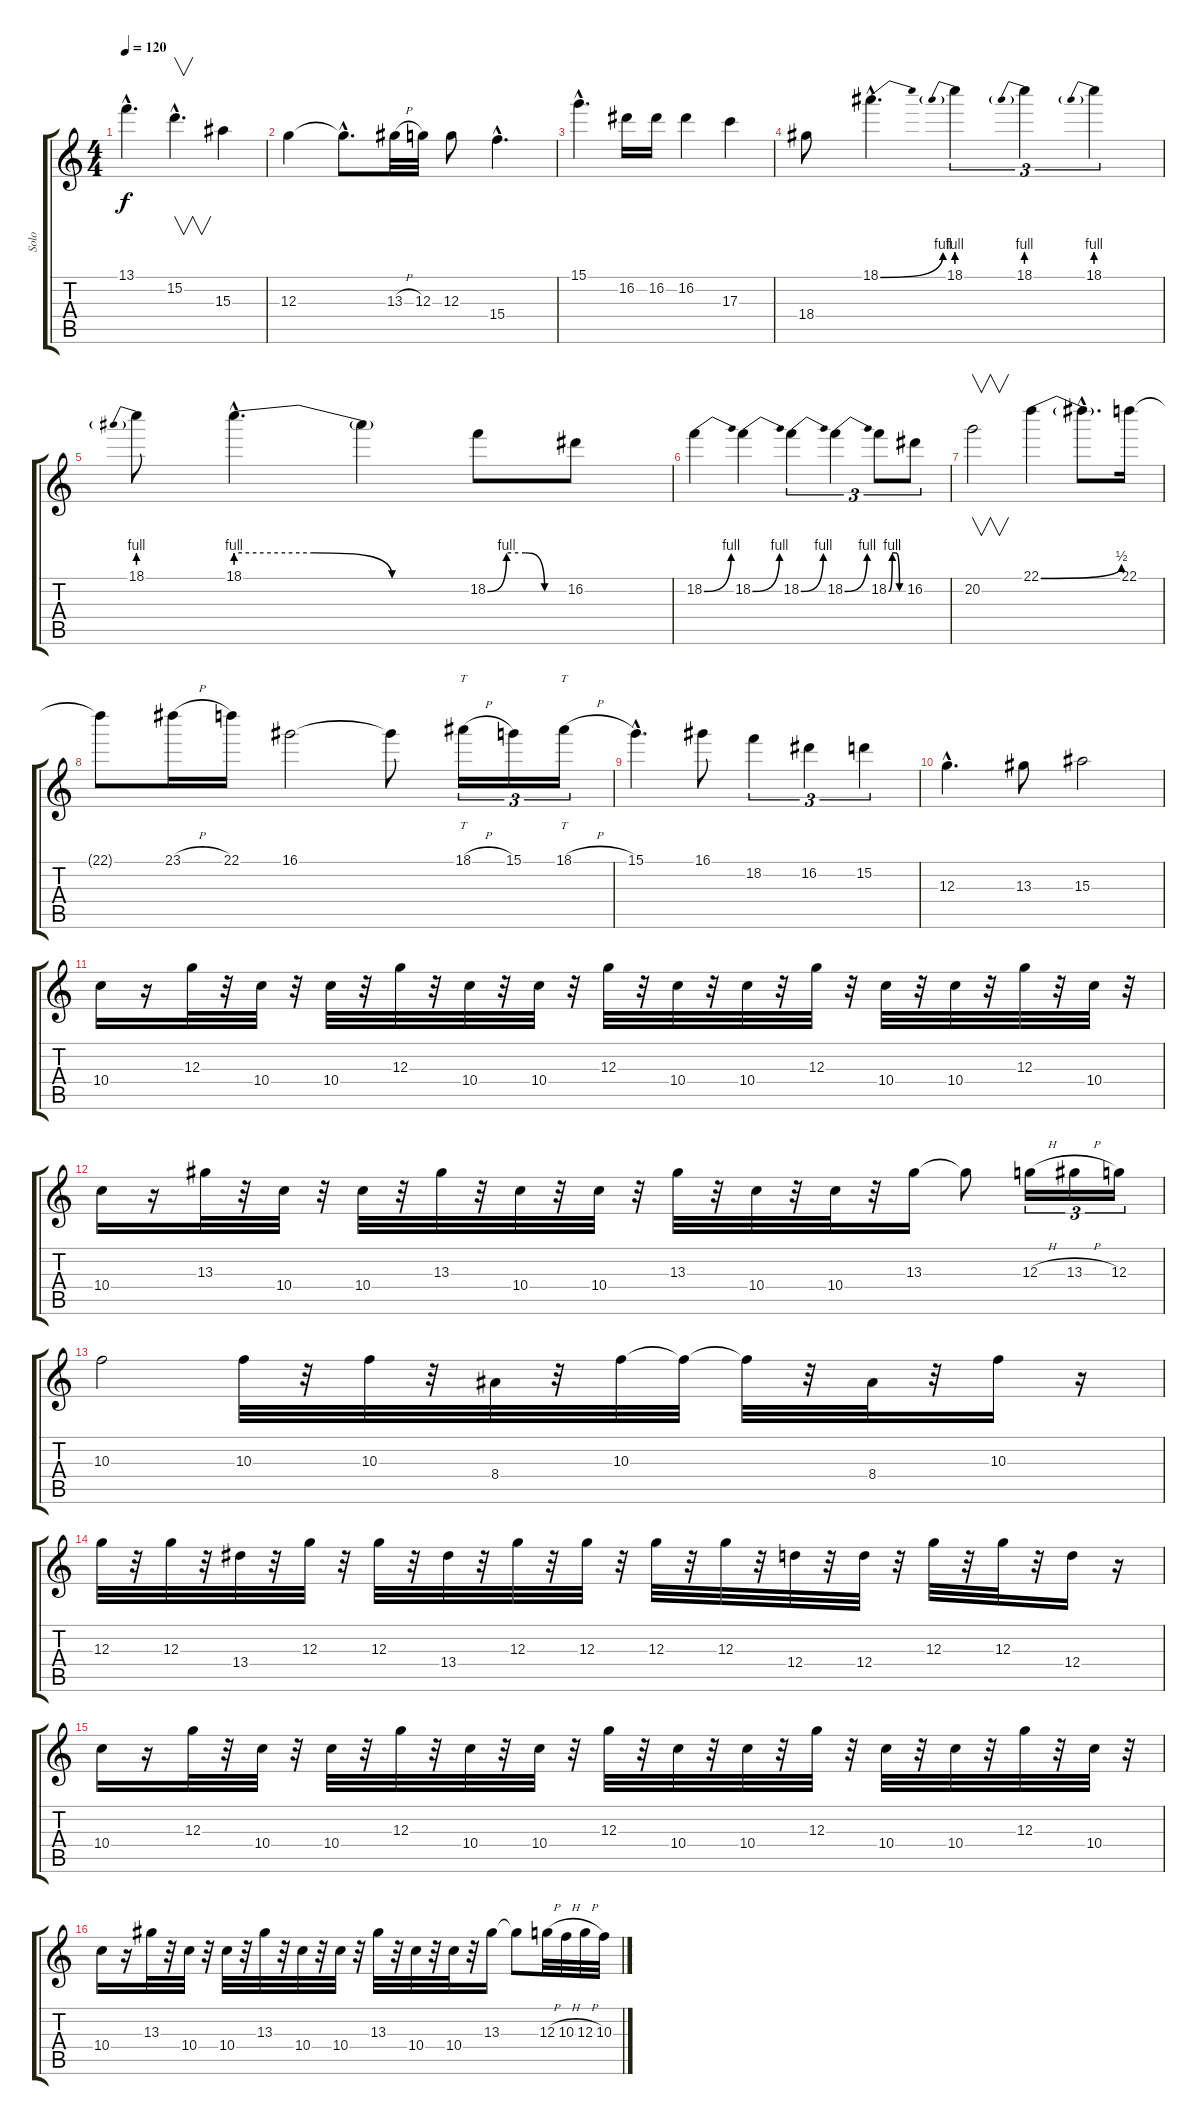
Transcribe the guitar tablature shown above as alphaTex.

\track ("Solo" "Solo") {instrument distortionguitar}
\staff {score tabs}
\tuning (E4 B3 G3 D3 A2 E2) {hide}
\ts (4 4)
\tempo 120
\clef g2
\ks c
13.1{hac}.4{d dy f} 15.2{hac}.4{v d} 15.3.4 |
12.3.4 12.3{hac t}.8{d} 13.3{h}.32 12.3.32 12.3.8 15.4{hac}.4{d} |
15.1{hac}.4{d} 16.2.16 16.2.16 16.2.4 17.3.4 |
18.4.8 18.1{be (bend 0 0 60 4) hac}.4{d} 18.1{be (prebend 0 4 60 4)}.4{tu (3 2)} 18.1{be (prebend 0 4 60 4)}.4{tu (3 2)} 18.1{be (prebend 0 4 60 4)}.4{tu (3 2)} |
18.1{be (prebend 0 4 60 4)}.8 18.1{be (custom 0 4 20 4 40 0 60 0) hac}.4{d} 18.1{t}.4 18.2{be (custom 0 0 15 4 30 4 45 0 60 0)}.8 16.2.8 |
18.2{be (bend 0 0 60 4)}.4 18.2{be (bend 0 0 60 4)}.4 18.2{be (bend 0 0 60 4)}.4{tu (3 2)} 18.2{be (bend 0 0 60 4)}.4{tu (3 2)} 18.2{be (custom 0 0 15 4 30 4 45 0 60 0)}.8{tu (3 2)} 16.2.8{tu (3 2)} |
20.2.2{v} 22.1{be (bend 0 0 60 2)}.4 22.1{hac t}.8{d} 22.1.16 |
22.1{t}.8 23.1{h}.16 22.1.16 16.1.2 16.1{t}.8 18.1{h}.16{tt tu (3 2)} 15.1.16{tu (3 2)} 18.1{h}.16{tt tu (3 2)} |
15.1{hac}.4{d} 16.1.8 18.2.4{tu (3 2)} 16.2.4{tu (3 2)} 15.2.4{tu (3 2)} |
12.3{hac}.4{d} 13.3.8 15.3.2 |
10.4.16 r.16 12.3.32 r.32 10.4.32 r.32 10.4.32 r.32 12.3.32 r.32 10.4.32 r.32 10.4.32 r.32 12.3.32 r.32 10.4.32 r.32 10.4.32 r.32 12.3.32 r.32 10.4.32 r.32 10.4.32 r.32 12.3.32 r.32 10.4.32 r.32 |
10.4.16 r.16 13.3.32 r.32 10.4.32 r.32 10.4.32 r.32 13.3.32 r.32 10.4.32 r.32 10.4.32 r.32 13.3.32 r.32 10.4.32 r.32 10.4.32 r.32 13.3.16 13.3{t}.8 12.3{h}.16{tu (3 2)} 13.3{h}.16{tu (3 2)} 12.3.16{tu (3 2)} |
10.3.2 10.3.32 r.32 10.3.32 r.32 8.4.32 r.32 10.3.32 10.3{t}.32 10.3{t}.32 r.32 8.4.32 r.32 10.3.16 r.16 |
12.3.32 r.32 12.3.32 r.32 13.4.32 r.32 12.3.32 r.32 12.3.32 r.32 13.4.32 r.32 12.3.32 r.32 12.3.32 r.32 12.3.32 r.32 12.3.32 r.32 12.4.32 r.32 12.4.32 r.32 12.3.32 r.32 12.3.32 r.32 12.4.16 r.16 |
10.4.16 r.16 12.3.32 r.32 10.4.32 r.32 10.4.32 r.32 12.3.32 r.32 10.4.32 r.32 10.4.32 r.32 12.3.32 r.32 10.4.32 r.32 10.4.32 r.32 12.3.32 r.32 10.4.32 r.32 10.4.32 r.32 12.3.32 r.32 10.4.32 r.32 |
10.4.16 r.16 13.3.32 r.32 10.4.32 r.32 10.4.32 r.32 13.3.32 r.32 10.4.32 r.32 10.4.32 r.32 13.3.32 r.32 10.4.32 r.32 10.4.32 r.32 13.3.16 13.3{t}.8 12.3{h}.32 10.3{h}.32 12.3{h}.32 10.3.32
